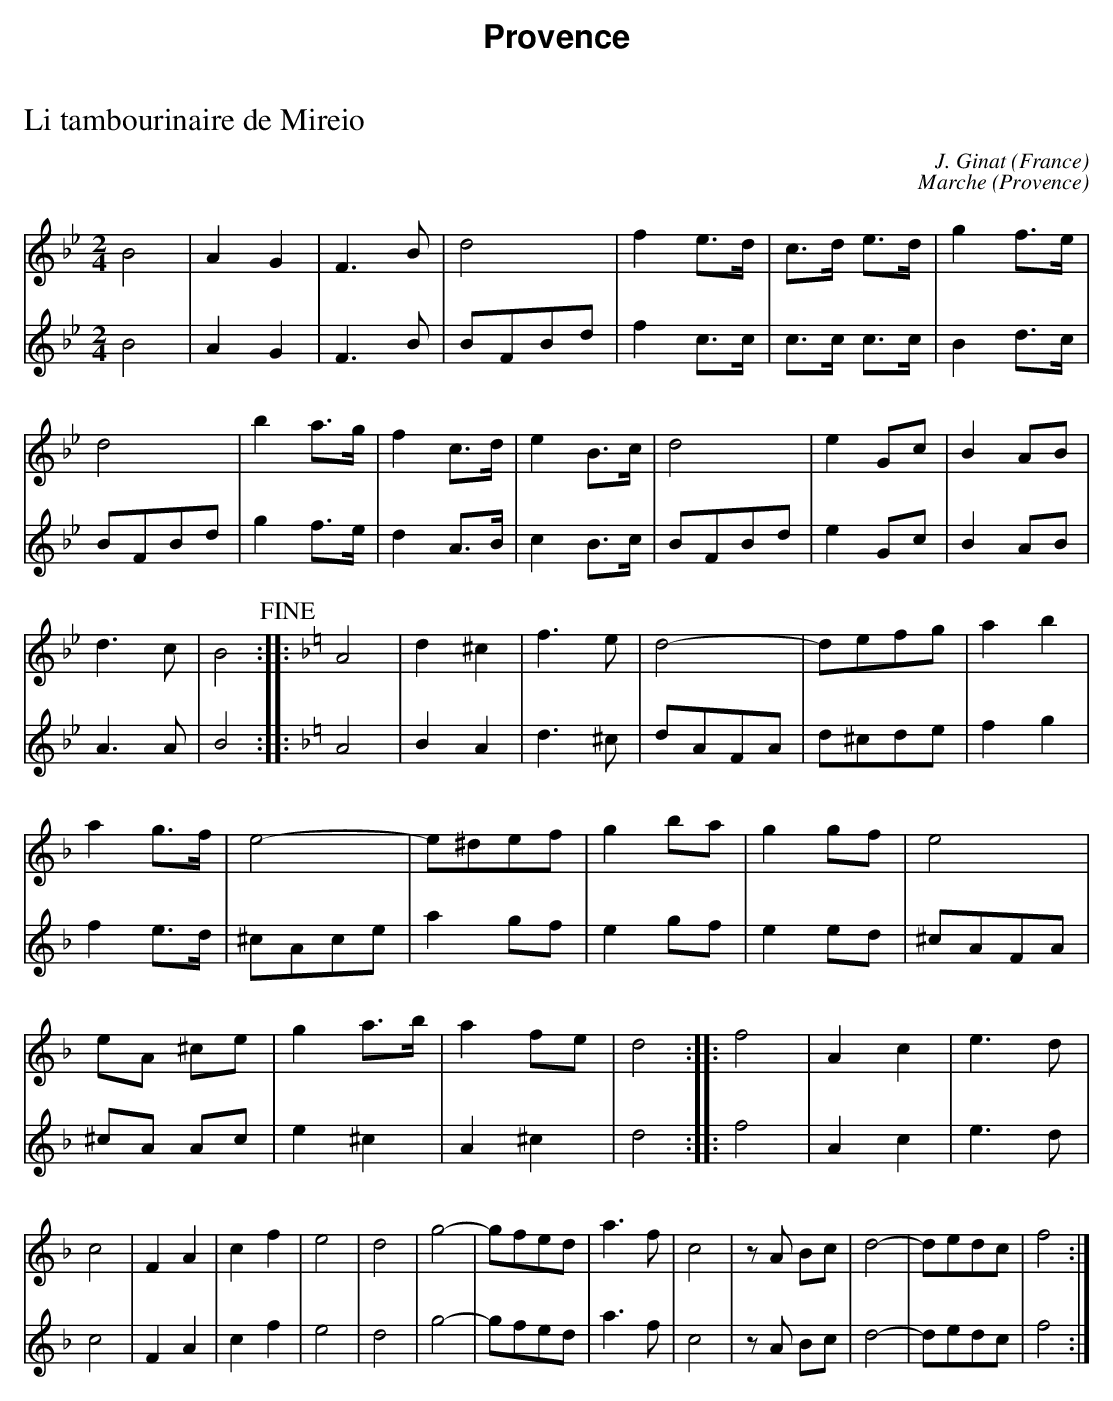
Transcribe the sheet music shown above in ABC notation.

X:1
T:Li tambourinaire de Mireio
O:France
C:J. Ginat
M:2/4
L:1/8
K:Bb
V:Galoubet1
B4 | A2G2 | F2>B2 | d4 | f2e>d | c>d e>d | g2f>e | d4 | b2a>g | f2 c>d | e2 B>c | d4 | e2 Gc | B2 AB |
d2>c2 | B4!fine! :: \
K:F
A4 | d2^c2 | f2>e2 | d4- | defg | a2b2 | a2g>f | e4- | e^def | g2ba | g2gf | e4 | eA ^ce | g2 a>b | a2 fe | d4 ::
f4 | A2c2 | e2>d2 | c4 | F2A2 | c2f2 | e4 | d4 | g4- | gfed | a2>f2 | c4 | zA Bc | d4- | dedc | f4 :|
V:Galoubet2
B4 | A2G2 | F2>B2 | BFBd | f2 c>c | c>c c>c |B2 d>c | BFBd | g2 f>e | d2 A>B | c2 B>c | BFBd | e2 Gc | B2 AB |
A2>A2  | B4 ::
K:F
A4 | B2A2 | d2>^c2 | dAFA | d^cde | f2g2 | f2 e>d | ^cAce | a2 gf | e2gf | e2ed | ^cAFA | ^cA Ac | e2^c2 | A2 ^c2 | d4 ::
f4 | A2c2 | e2>d2 | c4 | F2A2 | c2f2 | e4 | d4 | g4- | gfed | a2>f2 | c4 | zA Bc | d4- | dedc | f4 :|
